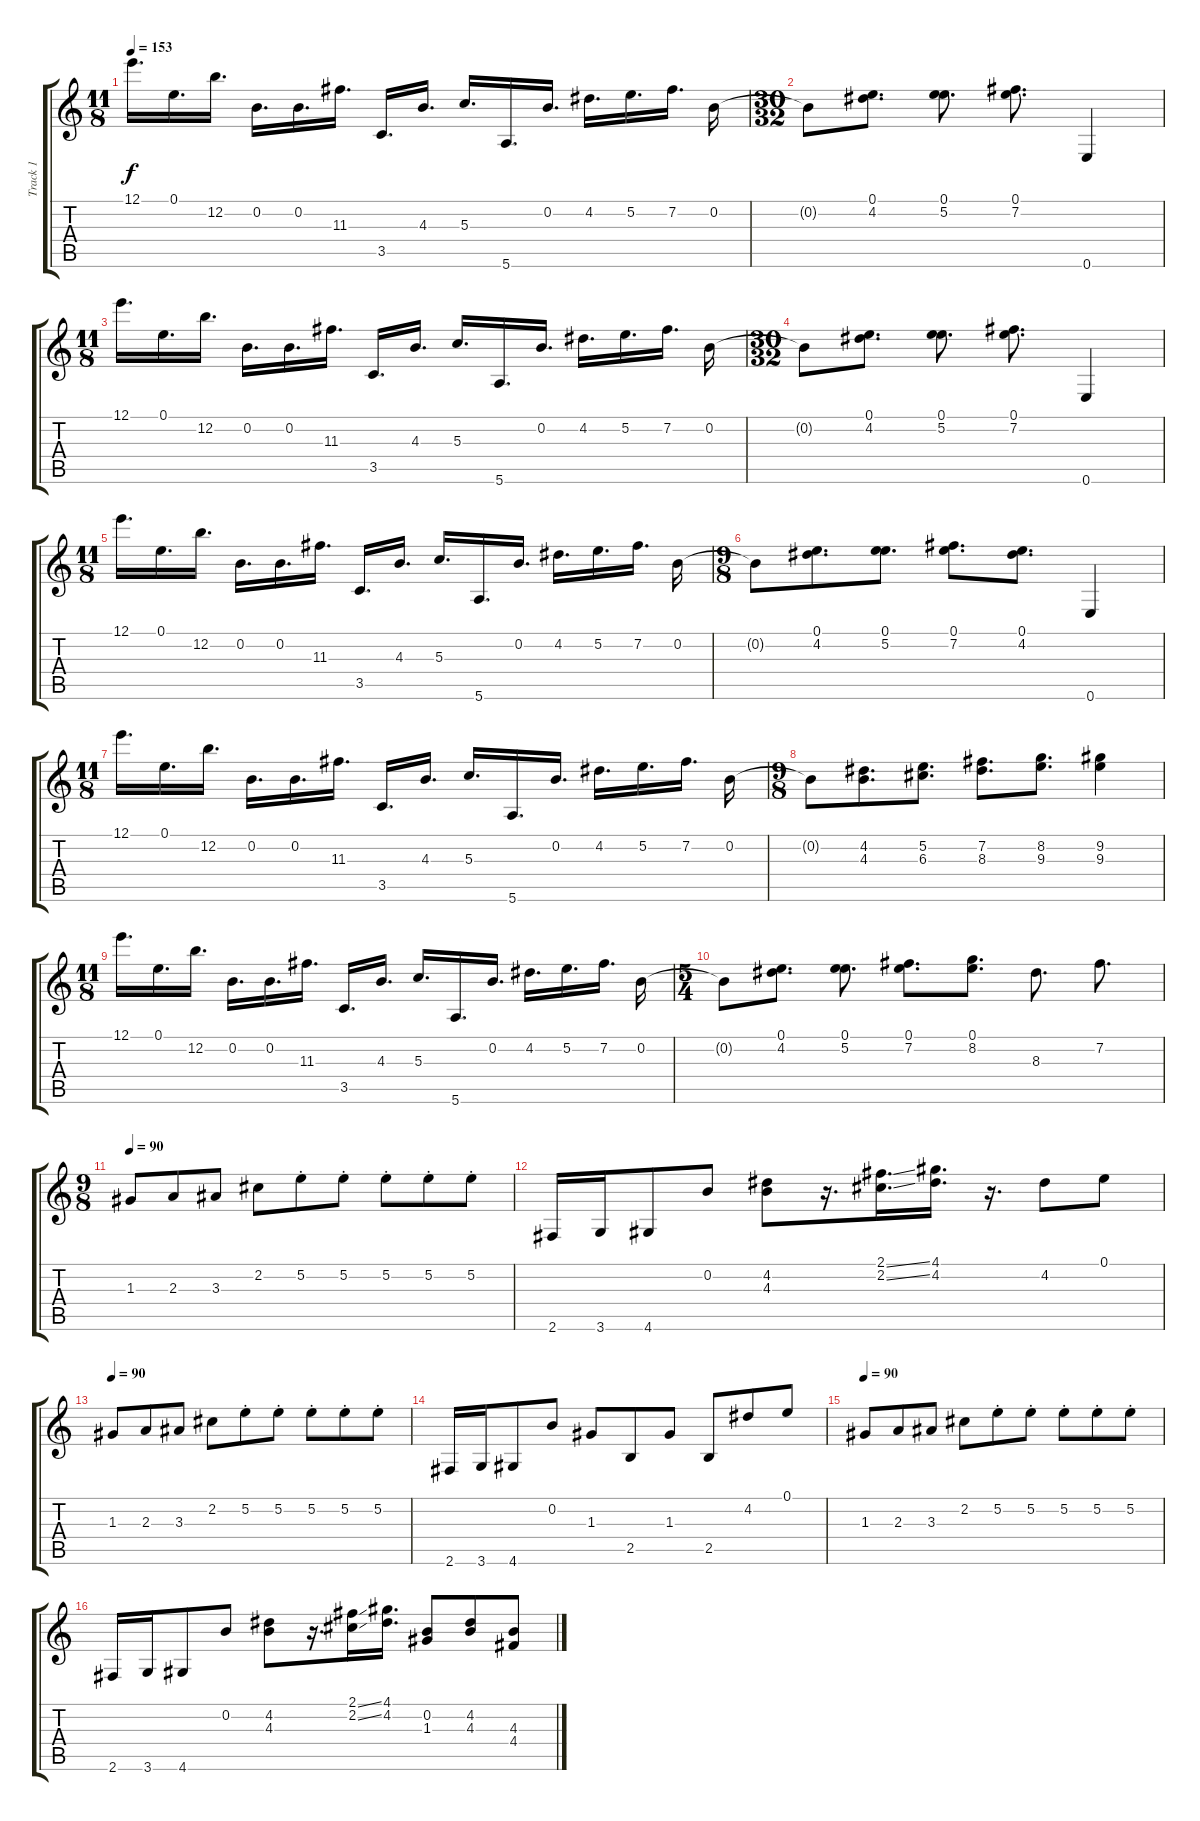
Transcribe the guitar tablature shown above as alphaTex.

\track ("Track 1" "Track 1") {instrument overdrivenguitar}
\staff {score tabs}
\tuning (E4 B3 G3 D3 A2 E2) {hide}
\ts (11 8)
\tempo 153
\clef g2
\ks c
12.1.16{d dy f} 0.1.16{d} 12.2.16{d} 0.2.16{d} 0.2.16{d} 11.3.16{d} 3.5.16{d} 4.3.16{d} 5.3.16{d} 5.6.16{d} 0.2.16{d} 4.2.16{d} 5.2.16{d} 7.2.16{d} 0.2.16 |
\ts (30 32)
0.2{t}.8 (0.1 4.2).8{d} (0.1 5.2).8{d} (0.1 7.2).8{d} 0.6.4 |
\ts (11 8)
12.1.16{d} 0.1.16{d} 12.2.16{d} 0.2.16{d} 0.2.16{d} 11.3.16{d} 3.5.16{d} 4.3.16{d} 5.3.16{d} 5.6.16{d} 0.2.16{d} 4.2.16{d} 5.2.16{d} 7.2.16{d} 0.2.16 |
\ts (30 32)
0.2{t}.8 (0.1 4.2).8{d} (0.1 5.2).8{d} (0.1 7.2).8{d} 0.6.4 |
\ts (11 8)
12.1.16{d} 0.1.16{d} 12.2.16{d} 0.2.16{d} 0.2.16{d} 11.3.16{d} 3.5.16{d} 4.3.16{d} 5.3.16{d} 5.6.16{d} 0.2.16{d} 4.2.16{d} 5.2.16{d} 7.2.16{d} 0.2.16 |
\ts (9 8)
0.2{t}.8 (0.1 4.2).8{d} (0.1 5.2).8{d} (0.1 7.2).8{d} (0.1 4.2).8{d} 0.6.4 |
\ts (11 8)
12.1.16{d} 0.1.16{d} 12.2.16{d} 0.2.16{d} 0.2.16{d} 11.3.16{d} 3.5.16{d} 4.3.16{d} 5.3.16{d} 5.6.16{d} 0.2.16{d} 4.2.16{d} 5.2.16{d} 7.2.16{d} 0.2.16 |
\ts (9 8)
0.2{t}.8 (4.2 4.3).8{d} (5.2 6.3).8{d} (7.2 8.3).8{d} (8.2 9.3).8{d} (9.2 9.3).4 |
\ts (11 8)
12.1.16{d} 0.1.16{d} 12.2.16{d} 0.2.16{d} 0.2.16{d} 11.3.16{d} 3.5.16{d} 4.3.16{d} 5.3.16{d} 5.6.16{d} 0.2.16{d} 4.2.16{d} 5.2.16{d} 7.2.16{d} 0.2.16 |
\ts (5 4)
0.2{t}.8 (0.1 4.2).8{d} (0.1 5.2).8{d} (0.1 7.2).8{d} (0.1 8.2).8{d} 8.3.8{d} 7.2.8{d} |
\ts (9 8)
\tempo 90
1.3.8{instrument electricguitarclean} 2.3.8 3.3.8 2.2.8 5.2{st}.8 5.2{st}.8 5.2{st}.8 5.2{st}.8 5.2{st}.8 |
2.6.16 3.6.16 4.6.8 0.2.8 (4.2 4.3).8 r.16{d} (2.1{ss} 2.2{ss}).16{d} (4.1 4.2).16{d} r.16{d} 4.2.8 0.1.8 |
\tempo 90
1.3.8 2.3.8 3.3.8 2.2.8 5.2{st}.8 5.2{st}.8 5.2{st}.8 5.2{st}.8 5.2{st}.8 |
2.6.16 3.6.16 4.6.8 0.2.8 1.3.8 2.5.8 1.3.8 2.5.8 4.2.8 0.1.8 |
\tempo 90
1.3.8 2.3.8 3.3.8 2.2.8 5.2{st}.8 5.2{st}.8 5.2{st}.8 5.2{st}.8 5.2{st}.8 |
2.6.16 3.6.16 4.6.8 0.2.8 (4.2 4.3).8 r.16{d} (2.1{ss} 2.2{ss}).16 (4.1 4.2).16{d} (0.2 1.3).8 (4.2 4.3).8 (4.3 4.4).8
